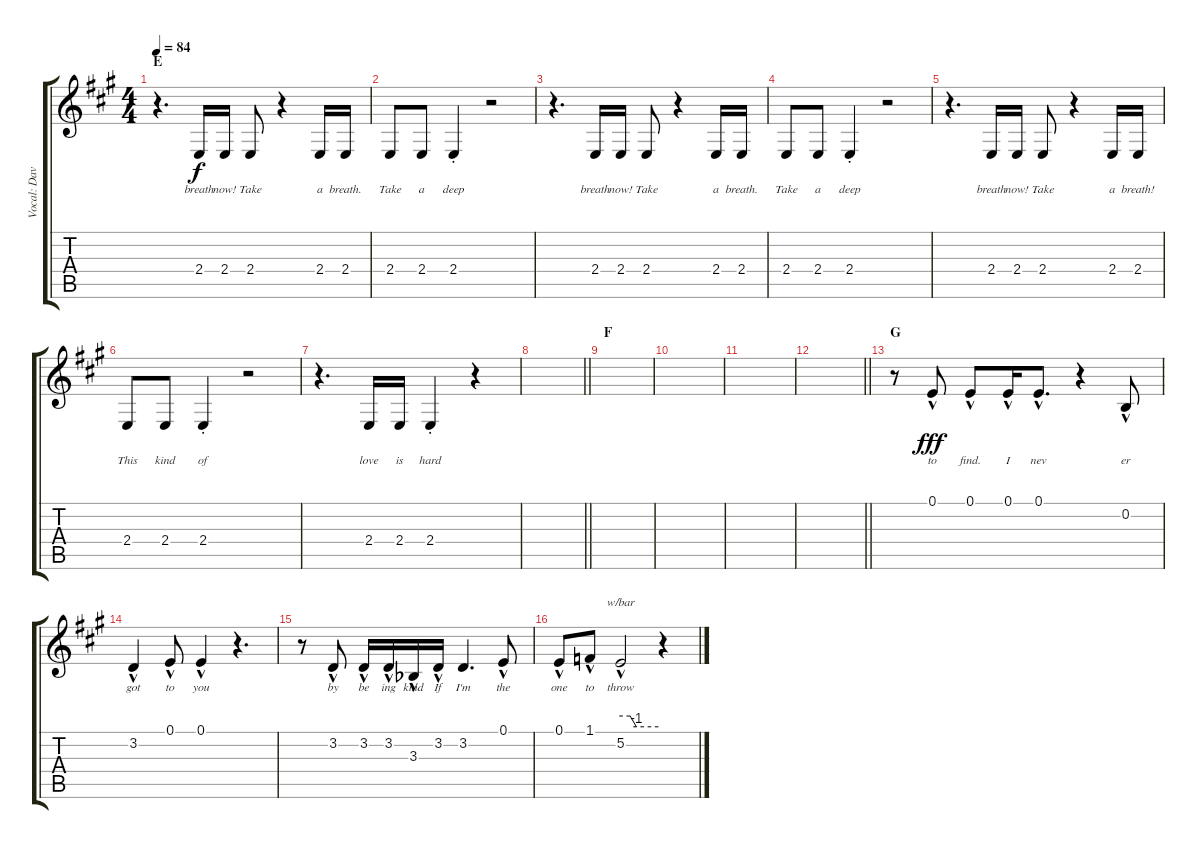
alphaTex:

\track ("Vocal: David Gilmour" "Vocal: Dav") {instrument synthbrass2}
\staff {score tabs}
\tuning (E4 B3 G3 D3 A2 E2) {hide}
\ts (4 4)
\section ("" "E")
\tempo 84
\clef g2
\ks a
r.4{d dy fff} 2.4.16{lyrics (0 "breath") lyrics (1 "") lyrics (2 "") lyrics (3 "") lyrics (4 "") dy f} 2.4.16{lyrics (0 "now!") lyrics (1 "") lyrics (2 "") lyrics (3 "") lyrics (4 "")} 2.4.8{lyrics (0 "Take") lyrics (1 "") lyrics (2 "") lyrics (3 "") lyrics (4 "")} r.4 2.4.16{lyrics (0 "a") lyrics (1 "") lyrics (2 "") lyrics (3 "") lyrics (4 "")} 2.4.16{lyrics (0 "breath.") lyrics (1 "") lyrics (2 "") lyrics (3 "") lyrics (4 "")} |
2.4.8{lyrics (0 "Take") lyrics (1 "") lyrics (2 "") lyrics (3 "") lyrics (4 "")} 2.4.8{lyrics (0 "a") lyrics (1 "") lyrics (2 "") lyrics (3 "") lyrics (4 "")} 2.4{st}.4{lyrics (0 "deep") lyrics (1 "") lyrics (2 "") lyrics (3 "") lyrics (4 "")} r.2 |
r.4{d} 2.4.16{lyrics (0 "breath") lyrics (1 "") lyrics (2 "") lyrics (3 "") lyrics (4 "")} 2.4.16{lyrics (0 "now!") lyrics (1 "") lyrics (2 "") lyrics (3 "") lyrics (4 "")} 2.4.8{lyrics (0 "Take") lyrics (1 "") lyrics (2 "") lyrics (3 "") lyrics (4 "")} r.4 2.4.16{lyrics (0 "a") lyrics (1 "") lyrics (2 "") lyrics (3 "") lyrics (4 "")} 2.4.16{lyrics (0 "breath.") lyrics (1 "") lyrics (2 "") lyrics (3 "") lyrics (4 "")} |
2.4.8{lyrics (0 "Take") lyrics (1 "") lyrics (2 "") lyrics (3 "") lyrics (4 "")} 2.4.8{lyrics (0 "a") lyrics (1 "") lyrics (2 "") lyrics (3 "") lyrics (4 "")} 2.4{st}.4{lyrics (0 "deep") lyrics (1 "") lyrics (2 "") lyrics (3 "") lyrics (4 "")} r.2 |
r.4{d} 2.4.16{lyrics (0 "breath") lyrics (1 "") lyrics (2 "") lyrics (3 "") lyrics (4 "")} 2.4.16{lyrics (0 "now!") lyrics (1 "") lyrics (2 "") lyrics (3 "") lyrics (4 "")} 2.4.8{lyrics (0 "Take") lyrics (1 "") lyrics (2 "") lyrics (3 "") lyrics (4 "")} r.4 2.4.16{lyrics (0 "a") lyrics (1 "") lyrics (2 "") lyrics (3 "") lyrics (4 "")} 2.4.16{lyrics (0 "breath!") lyrics (1 "") lyrics (2 "") lyrics (3 "") lyrics (4 "")} |
2.4.8{lyrics (0 "This") lyrics (1 "") lyrics (2 "") lyrics (3 "") lyrics (4 "")} 2.4.8{lyrics (0 "kind") lyrics (1 "") lyrics (2 "") lyrics (3 "") lyrics (4 "")} 2.4{st}.4{lyrics (0 "of") lyrics (1 "") lyrics (2 "") lyrics (3 "") lyrics (4 "")} r.2 |
r.4{d} 2.4.16{lyrics (0 "love") lyrics (1 "") lyrics (2 "") lyrics (3 "") lyrics (4 "")} 2.4.16{lyrics (0 "is") lyrics (1 "") lyrics (2 "") lyrics (3 "") lyrics (4 "")} 2.4{st}.4{lyrics (0 "hard") lyrics (1 "") lyrics (2 "") lyrics (3 "") lyrics (4 "")} r.4 |
\barLineRight lightlight
|
\section ("" "F")
|
|
|
\barLineRight lightlight
|
\section ("" "G")
r.8 0.1{hac}.8{lyrics (0 "to") lyrics (1 "") lyrics (2 "") lyrics (3 "") lyrics (4 "") dy fff} 0.1{hac}.8{lyrics (0 "find.") lyrics (1 "") lyrics (2 "") lyrics (3 "") lyrics (4 "")} 0.1{hac}.16{lyrics (0 "I") lyrics (1 "") lyrics (2 "") lyrics (3 "") lyrics (4 "")} 0.1{hac}.8{d lyrics (0 "nev") lyrics (1 "") lyrics (2 "") lyrics (3 "") lyrics (4 "")} r.4 0.2{hac}.8{lyrics (0 "er") lyrics (1 "") lyrics (2 "") lyrics (3 "") lyrics (4 "")} |
3.2{hac}.4{lyrics (0 "got") lyrics (1 "") lyrics (2 "") lyrics (3 "") lyrics (4 "")} 0.1{hac}.8{lyrics (0 "to") lyrics (1 "") lyrics (2 "") lyrics (3 "") lyrics (4 "")} 0.1{hac}.4{lyrics (0 "you") lyrics (1 "") lyrics (2 "") lyrics (3 "") lyrics (4 "")} r.4{d} |
r.8 3.2{hac}.8{lyrics (0 "by") lyrics (1 "") lyrics (2 "") lyrics (3 "") lyrics (4 "")} 3.2{hac}.16{lyrics (0 "be") lyrics (1 "") lyrics (2 "") lyrics (3 "") lyrics (4 "")} 3.2{hac}.16{lyrics (0 "ing") lyrics (1 "") lyrics (2 "") lyrics (3 "") lyrics (4 "")} 3.3{hac acc b}.16{lyrics (0 "kind") lyrics (1 "") lyrics (2 "") lyrics (3 "") lyrics (4 "")} 3.2{hac}.16{lyrics (0 "If") lyrics (1 "") lyrics (2 "") lyrics (3 "") lyrics (4 "")} 3.2.4{d lyrics (0 "I'm") lyrics (1 "") lyrics (2 "") lyrics (3 "") lyrics (4 "")} 0.1{hac}.8{lyrics (0 "the") lyrics (1 "") lyrics (2 "") lyrics (3 "") lyrics (4 "")} |
0.1{hac}.8{lyrics (0 "one") lyrics (1 "") lyrics (2 "") lyrics (3 "") lyrics (4 "")} 1.1{hac}.8{lyrics (0 "to") lyrics (1 "") lyrics (2 "") lyrics (3 "") lyrics (4 "")} 5.2{hac}.2{tbe (custom default 0 0 15 0 25 -4 60 -4) lyrics (0 "throw") lyrics (1 "") lyrics (2 "") lyrics (3 "") lyrics (4 "")} r.4
